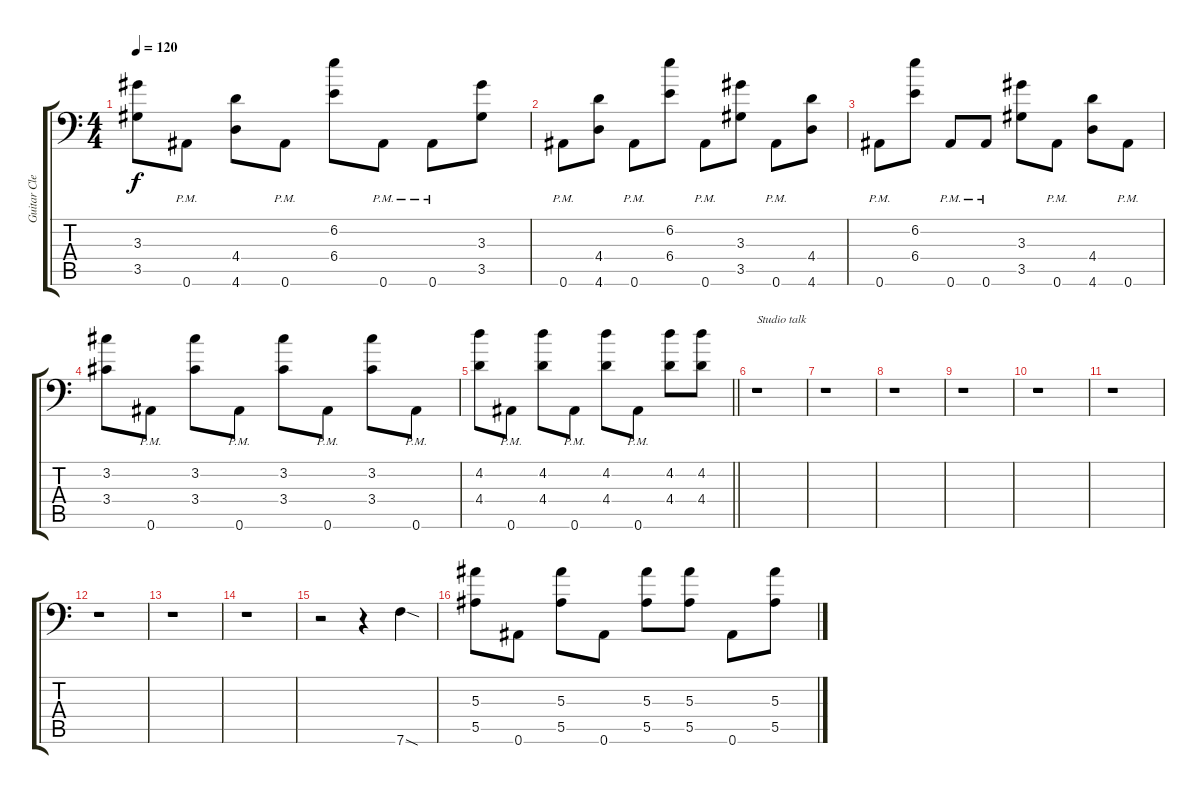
\track ("Guitar Clean" "Guitar Cle") {instrument electricguitarclean}
\staff {score tabs}
\tuning (D4 Bb3 F3 Bb2 F2 Bb1) {hide}
\ts (4 4)
\tempo 120
\clef f4
\ks c
(3.3 3.5).8{dy f} 0.6{pm}.8 (4.4 4.6).8 0.6{pm}.8 (6.2 6.4).8 0.6{pm}.8 0.6{pm}.8 (3.3 3.5).8 |
0.6{pm}.8 (4.4 4.6).8 0.6{pm}.8 (6.2 6.4).8 0.6{pm}.8 (3.3 3.5).8 0.6{pm}.8 (4.4 4.6).8 |
0.6{pm}.8 (6.2 6.4).8 0.6{pm}.8 0.6{pm}.8 (3.3 3.5).8 0.6{pm}.8 (4.4 4.6).8 0.6{pm}.8 |
(3.2 3.4).8 0.6{pm}.8 (3.2 3.4).8 0.6{pm}.8 (3.2 3.4).8 0.6{pm}.8 (3.2 3.4).8 0.6{pm}.8 |
\barLineRight lightlight
(4.2 4.4).8 0.6{pm}.8 (4.2 4.4).8 0.6{pm}.8 (4.2 4.4).8 0.6{pm}.8 (4.2 4.4).8 (4.2 4.4).8 |
r.1{txt "Studio talk"} |
r.1 |
r.1 |
r.1 |
r.1 |
r.1 |
r.1 |
r.1 |
r.1 |
r.2 r.4 7.6{sod}.4{instrument distortionguitar} |
(5.3 5.5).8 0.6.8 (5.3 5.5).8 0.6.8 (5.3 5.5).8 (5.3 5.5).8 0.6.8 (5.3 5.5).8
